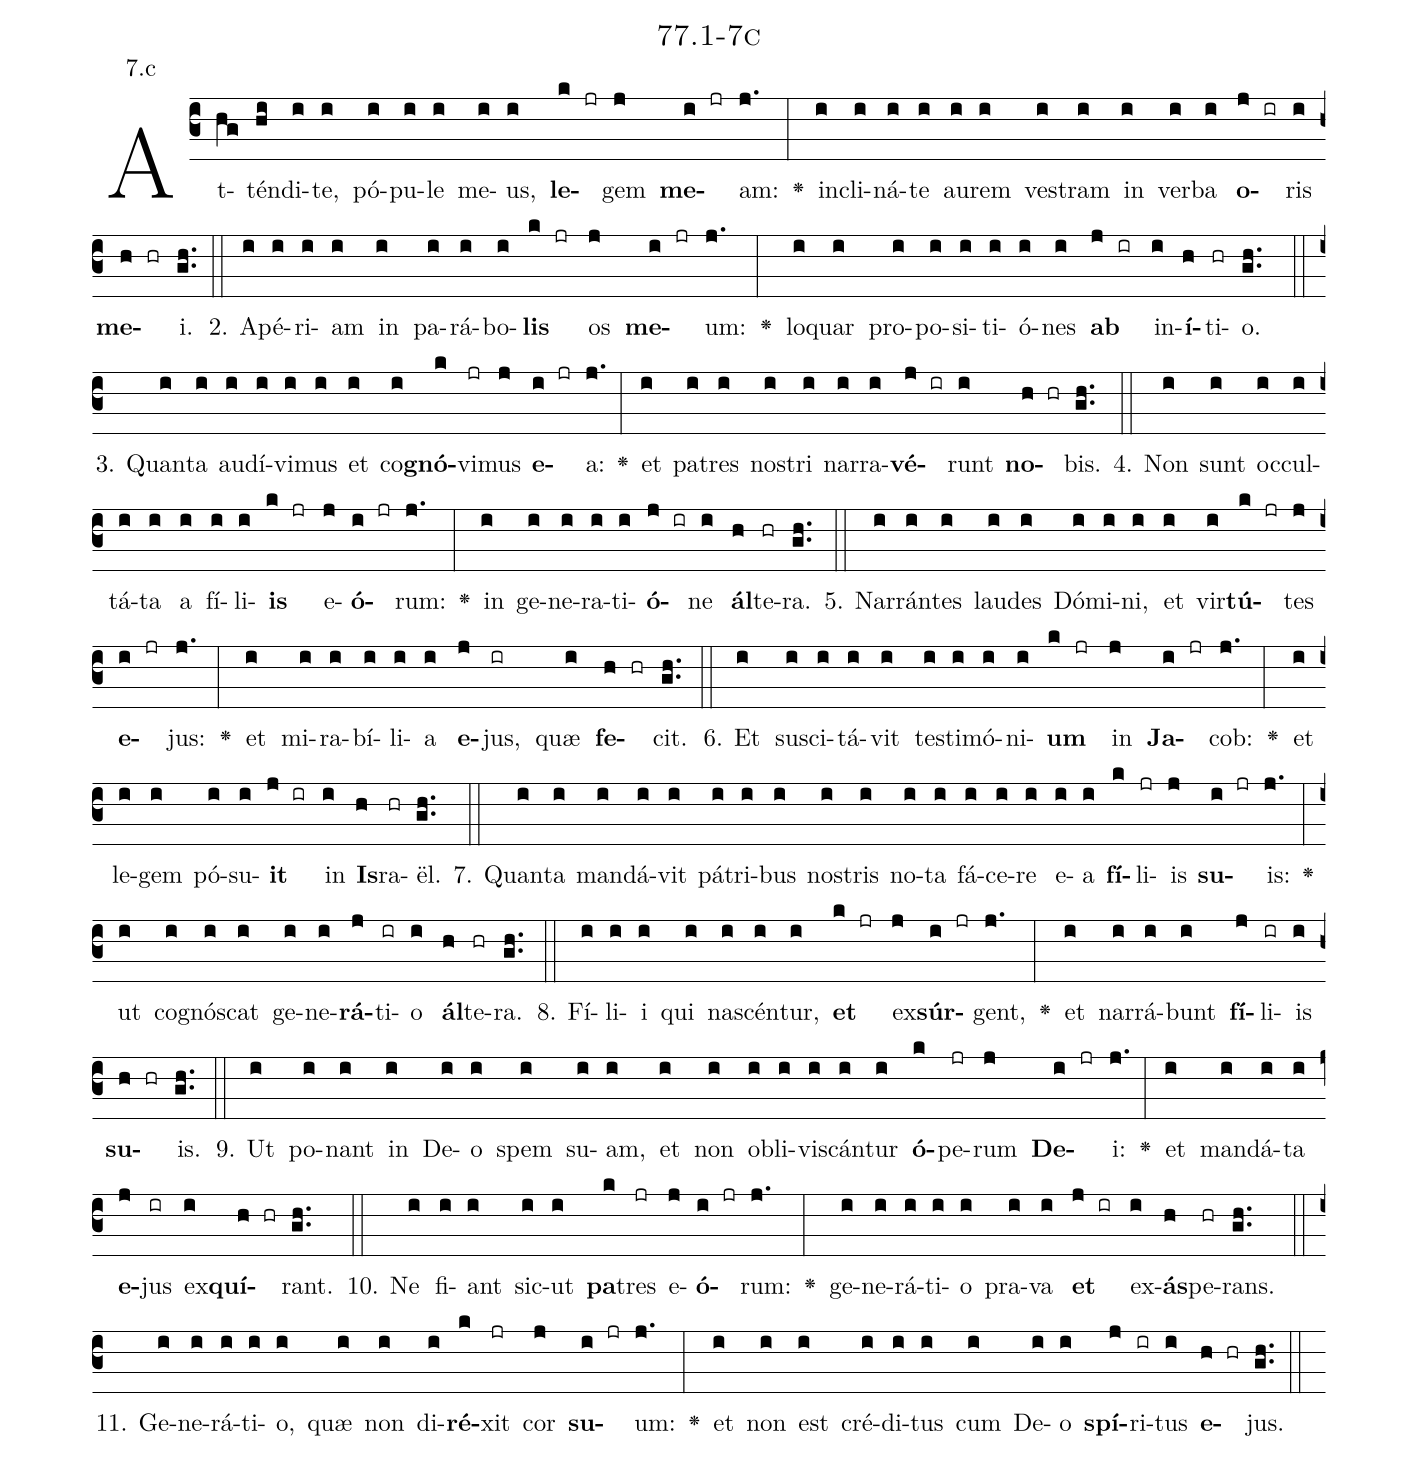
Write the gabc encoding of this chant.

name: 77.1-7c;
annotation: 7.c;
%%
(c3)At(hg)tén(hi)di(i)te,(i) pó(i)pu(i)le(i) me(i)us,(i) <b>le</b>(k jr)gem(j) <b>me</b>(i jr)am:(j.) <v>\greheightstar</v>(:) in(i)cli(i)ná(i)te(i) au(i)rem(i) ves(i)tram(i) in(i) ver(i)ba(i) <b>o</b>(j ir)ris(i) <b>me</b>(h hr)i.(gh..) (::)
2. A(i)pé(i)ri(i)am(i) in(i) pa(i)rá(i)bo(i)<b>lis</b>(k jr) os(j) <b>me</b>(i jr)um:(j.) <v>\greheightstar</v>(:) lo(i)quar(i) pro(i)po(i)si(i)ti(i)ó(i)nes(i) <b>ab</b>(j ir) in(i)<b>í</b>(h)ti(hr)o.(gh..) (::)
3. Quan(i)ta(i) au(i)dí(i)vi(i)mus(i) et(i) co(i)<b>gnó</b>(k)vi(jr)mus(j) <b>e</b>(i jr)a:(j.) <v>\greheightstar</v>(:) et(i) pa(i)tres(i) nos(i)tri(i) nar(i)ra(i)<b>vé</b>(j ir)runt(i) <b>no</b>(h hr)bis.(gh..) (::)
4. Non(i) sunt(i) oc(i)cul(i)tá(i)ta(i) a(i) fí(i)li(i)<b>is</b>(k jr) e(j)<b>ó</b>(i jr)rum:(j.) <v>\greheightstar</v>(:) in(i) ge(i)ne(i)ra(i)ti(i)<b>ó</b>(j ir)ne(i) <b>ál</b>(h)te(hr)ra.(gh..) (::)
5. Nar(i)rán(i)tes(i) lau(i)des(i) Dó(i)mi(i)ni,(i) et(i) vir(i)<b>tú</b>(k jr)tes(j) <b>e</b>(i jr)jus:(j.) <v>\greheightstar</v>(:) et(i) mi(i)ra(i)bí(i)li(i)a(i) <b>e</b>(j)jus,(ir) quæ(i) <b>fe</b>(h hr)cit.(gh..) (::)
6. Et(i) su(i)sci(i)tá(i)vit(i) tes(i)ti(i)mó(i)ni(i)<b>um</b>(k jr) in(j) <b>Ja</b>(i jr)cob:(j.) <v>\greheightstar</v>(:) et(i) le(i)gem(i) pó(i)su(i)<b>it</b>(j ir) in(i) <b>Is</b>(h)ra(hr)ël.(gh..) (::)
7. Quan(i)ta(i) man(i)dá(i)vit(i) pá(i)tri(i)bus(i) nos(i)tris(i) no(i)ta(i) fá(i)ce(i)re(i) e(i)a(i) <b>fí</b>(k)li(jr)is(j) <b>su</b>(i jr)is:(j.) <v>\greheightstar</v>(:) ut(i) co(i)gnós(i)cat(i) ge(i)ne(i)<b>rá</b>(j)ti(ir)o(i) <b>ál</b>(h)te(hr)ra.(gh..) (::)
8. Fí(i)li(i)i(i) qui(i) na(i)scén(i)tur,(i) <b>et</b>(k jr) ex(j)<b>súr</b>(i jr)gent,(j.) <v>\greheightstar</v>(:) et(i) nar(i)rá(i)bunt(i) <b>fí</b>(j)li(ir)is(i) <b>su</b>(h hr)is.(gh..) (::)
9. Ut(i) po(i)nant(i) in(i) De(i)o(i) spem(i) su(i)am,(i) et(i) non(i) ob(i)li(i)vis(i)cán(i)tur(i) <b>ó</b>(k)pe(jr)rum(j) <b>De</b>(i jr)i:(j.) <v>\greheightstar</v>(:) et(i) man(i)dá(i)ta(i) <b>e</b>(j)jus(ir) ex(i)<b>quí</b>(h hr)rant.(gh..) (::)
10. Ne(i) fi(i)ant(i) sic(i)ut(i) <b>pa</b>(k)tres(jr) e(j)<b>ó</b>(i jr)rum:(j.) <v>\greheightstar</v>(:) ge(i)ne(i)rá(i)ti(i)o(i) pra(i)va(i) <b>et</b>(j ir) ex(i)<b>ás</b>(h)pe(hr)rans.(gh..) (::)
11. Ge(i)ne(i)rá(i)ti(i)o,(i) quæ(i) non(i) di(i)<b>ré</b>(k)xit(jr) cor(j) <b>su</b>(i jr)um:(j.) <v>\greheightstar</v>(:) et(i) non(i) est(i) cré(i)di(i)tus(i) cum(i) De(i)o(i) <b>spí</b>(j)ri(ir)tus(i) <b>e</b>(h hr)jus.(gh..) (::)
